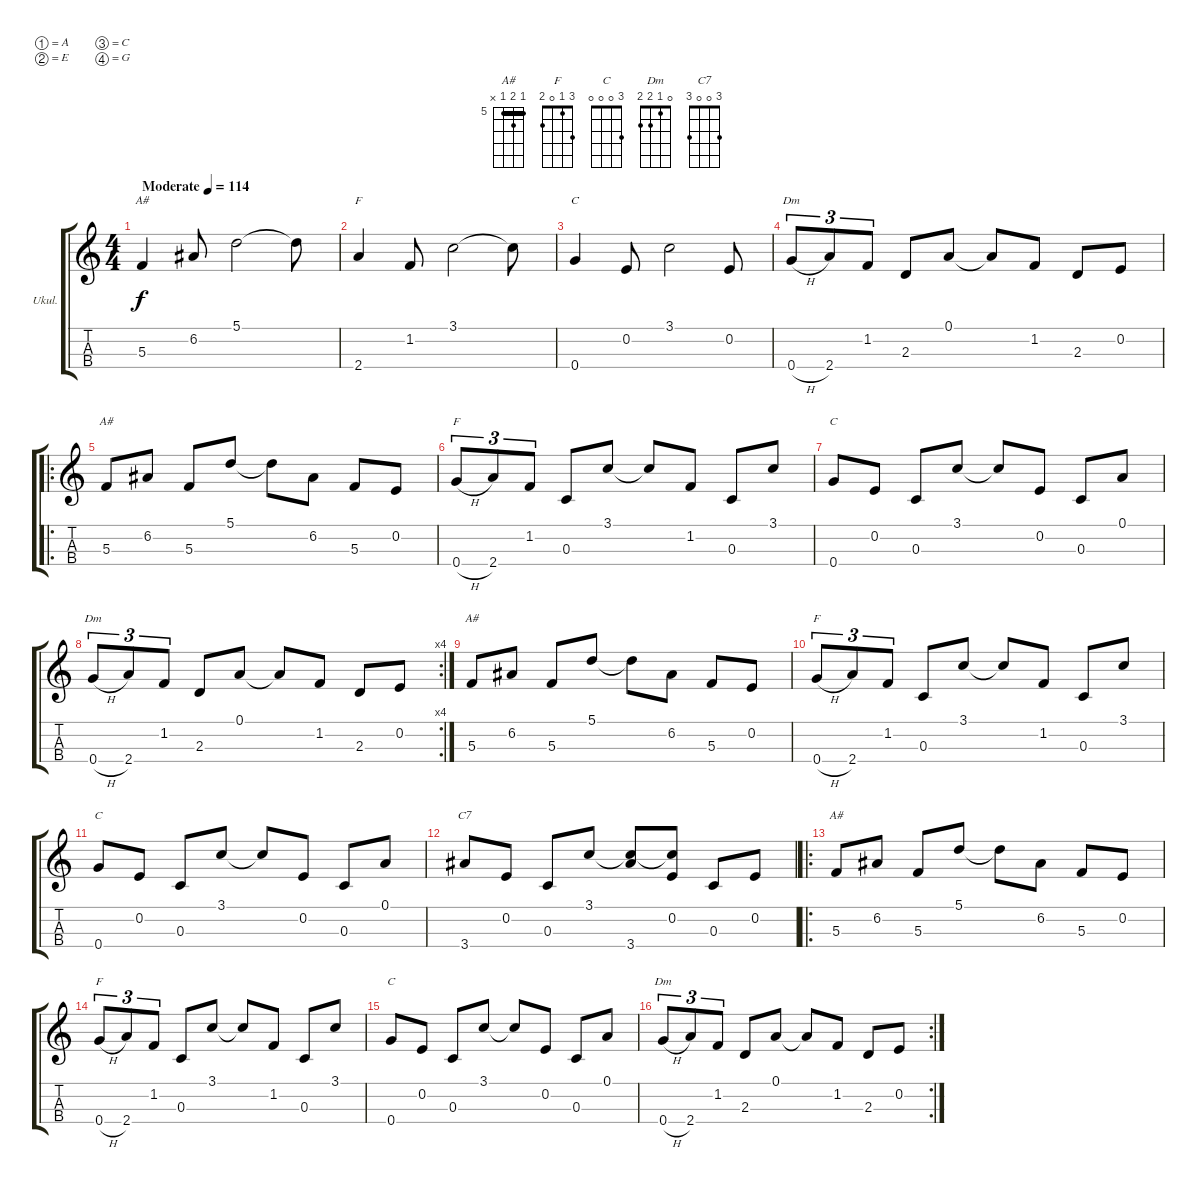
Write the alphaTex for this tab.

\bracketExtendMode groupsimilarinstruments
\firstSystemTrackNameOrientation horizontal
\otherSystemsTrackNameOrientation horizontal
\track ("Ukulele - GCEA - High G" "Ukul.") {instrument acousticguitarnylon}
\staff {score tabs}
\tuning (A4 E4 C4 G4)
\displaytranspose 0
\chord ("A#" 5 6 5 x) {firstfret 5 showfingering false barre 5}
\chord ("F" 3 1 0 2) {showfingering false}
\chord ("C" 3 0 0 0) {showfingering false}
\chord ("Dm" 0 1 2 2) {showfingering false}
\chord ("C7" 3 0 0 3) {showfingering false}
\ts (4 4)
\beaming (8 2 2 2 2)
\tempo (114 "Moderate")
\clef g2
\ks c
5.3.4{ch "A#" dy f instrument acousticguitarnylon} 6.2.8 5.1.2 5.1{t}.8 |
2.4.4{ch "F"} 1.2.8 3.1.2 3.1{t}.8 |
0.4.4{ch "C"} 0.2.8 3.1.2 0.2.8 |
0.4{h}.8{tu (3 2) ch "Dm"} 2.4.8{tu (3 2)} 1.2.8{tu (3 2)} 2.3.8 0.1.8 0.1{t}.8 1.2.8 2.3.8 0.2.8 |
\ro
5.3.8{ch "A#"} 6.2.8 5.3.8 5.1.8 5.1{t}.8 6.2.8 5.3.8 0.2.8 |
0.4{h}.8{tu (3 2) ch "F"} 2.4.8{tu (3 2)} 1.2.8{tu (3 2)} 0.3.8 3.1.8 3.1{t}.8 1.2.8 0.3.8 3.1.8 |
0.4.8{ch "C"} 0.2.8 0.3.8 3.1.8 3.1{t}.8 0.2.8 0.3.8 0.1.8 |
\rc 4
0.4{h}.8{tu (3 2) ch "Dm"} 2.4.8{tu (3 2)} 1.2.8{tu (3 2)} 2.3.8 0.1.8 0.1{t}.8 1.2.8 2.3.8 0.2.8 |
5.3.8{ch "A#"} 6.2.8 5.3.8 5.1.8 5.1{t}.8 6.2.8 5.3.8 0.2.8 |
0.4{h}.8{tu (3 2) ch "F"} 2.4.8{tu (3 2)} 1.2.8{tu (3 2)} 0.3.8 3.1.8 3.1{t}.8 1.2.8 0.3.8 3.1.8 |
0.4.8{ch "C"} 0.2.8 0.3.8 3.1.8 3.1{t}.8 0.2.8 0.3.8 0.1.8 |
3.4.8{ch "C7"} 0.2.8 0.3.8 3.1.8 (3.4 3.1{t}).8 (3.1{t} 0.2).8 0.3.8 0.2.8 |
\ro
5.3.8{ch "A#"} 6.2.8 5.3.8 5.1.8 5.1{t}.8 6.2.8 5.3.8 0.2.8 |
0.4{h}.8{tu (3 2) ch "F"} 2.4.8{tu (3 2)} 1.2.8{tu (3 2)} 0.3.8 3.1.8 3.1{t}.8 1.2.8 0.3.8 3.1.8 |
0.4.8{ch "C"} 0.2.8 0.3.8 3.1.8 3.1{t}.8 0.2.8 0.3.8 0.1.8 |
\rc 2
0.4{h}.8{tu (3 2) ch "Dm"} 2.4.8{tu (3 2)} 1.2.8{tu (3 2)} 2.3.8 0.1.8 0.1{t}.8 1.2.8 2.3.8 0.2.8
